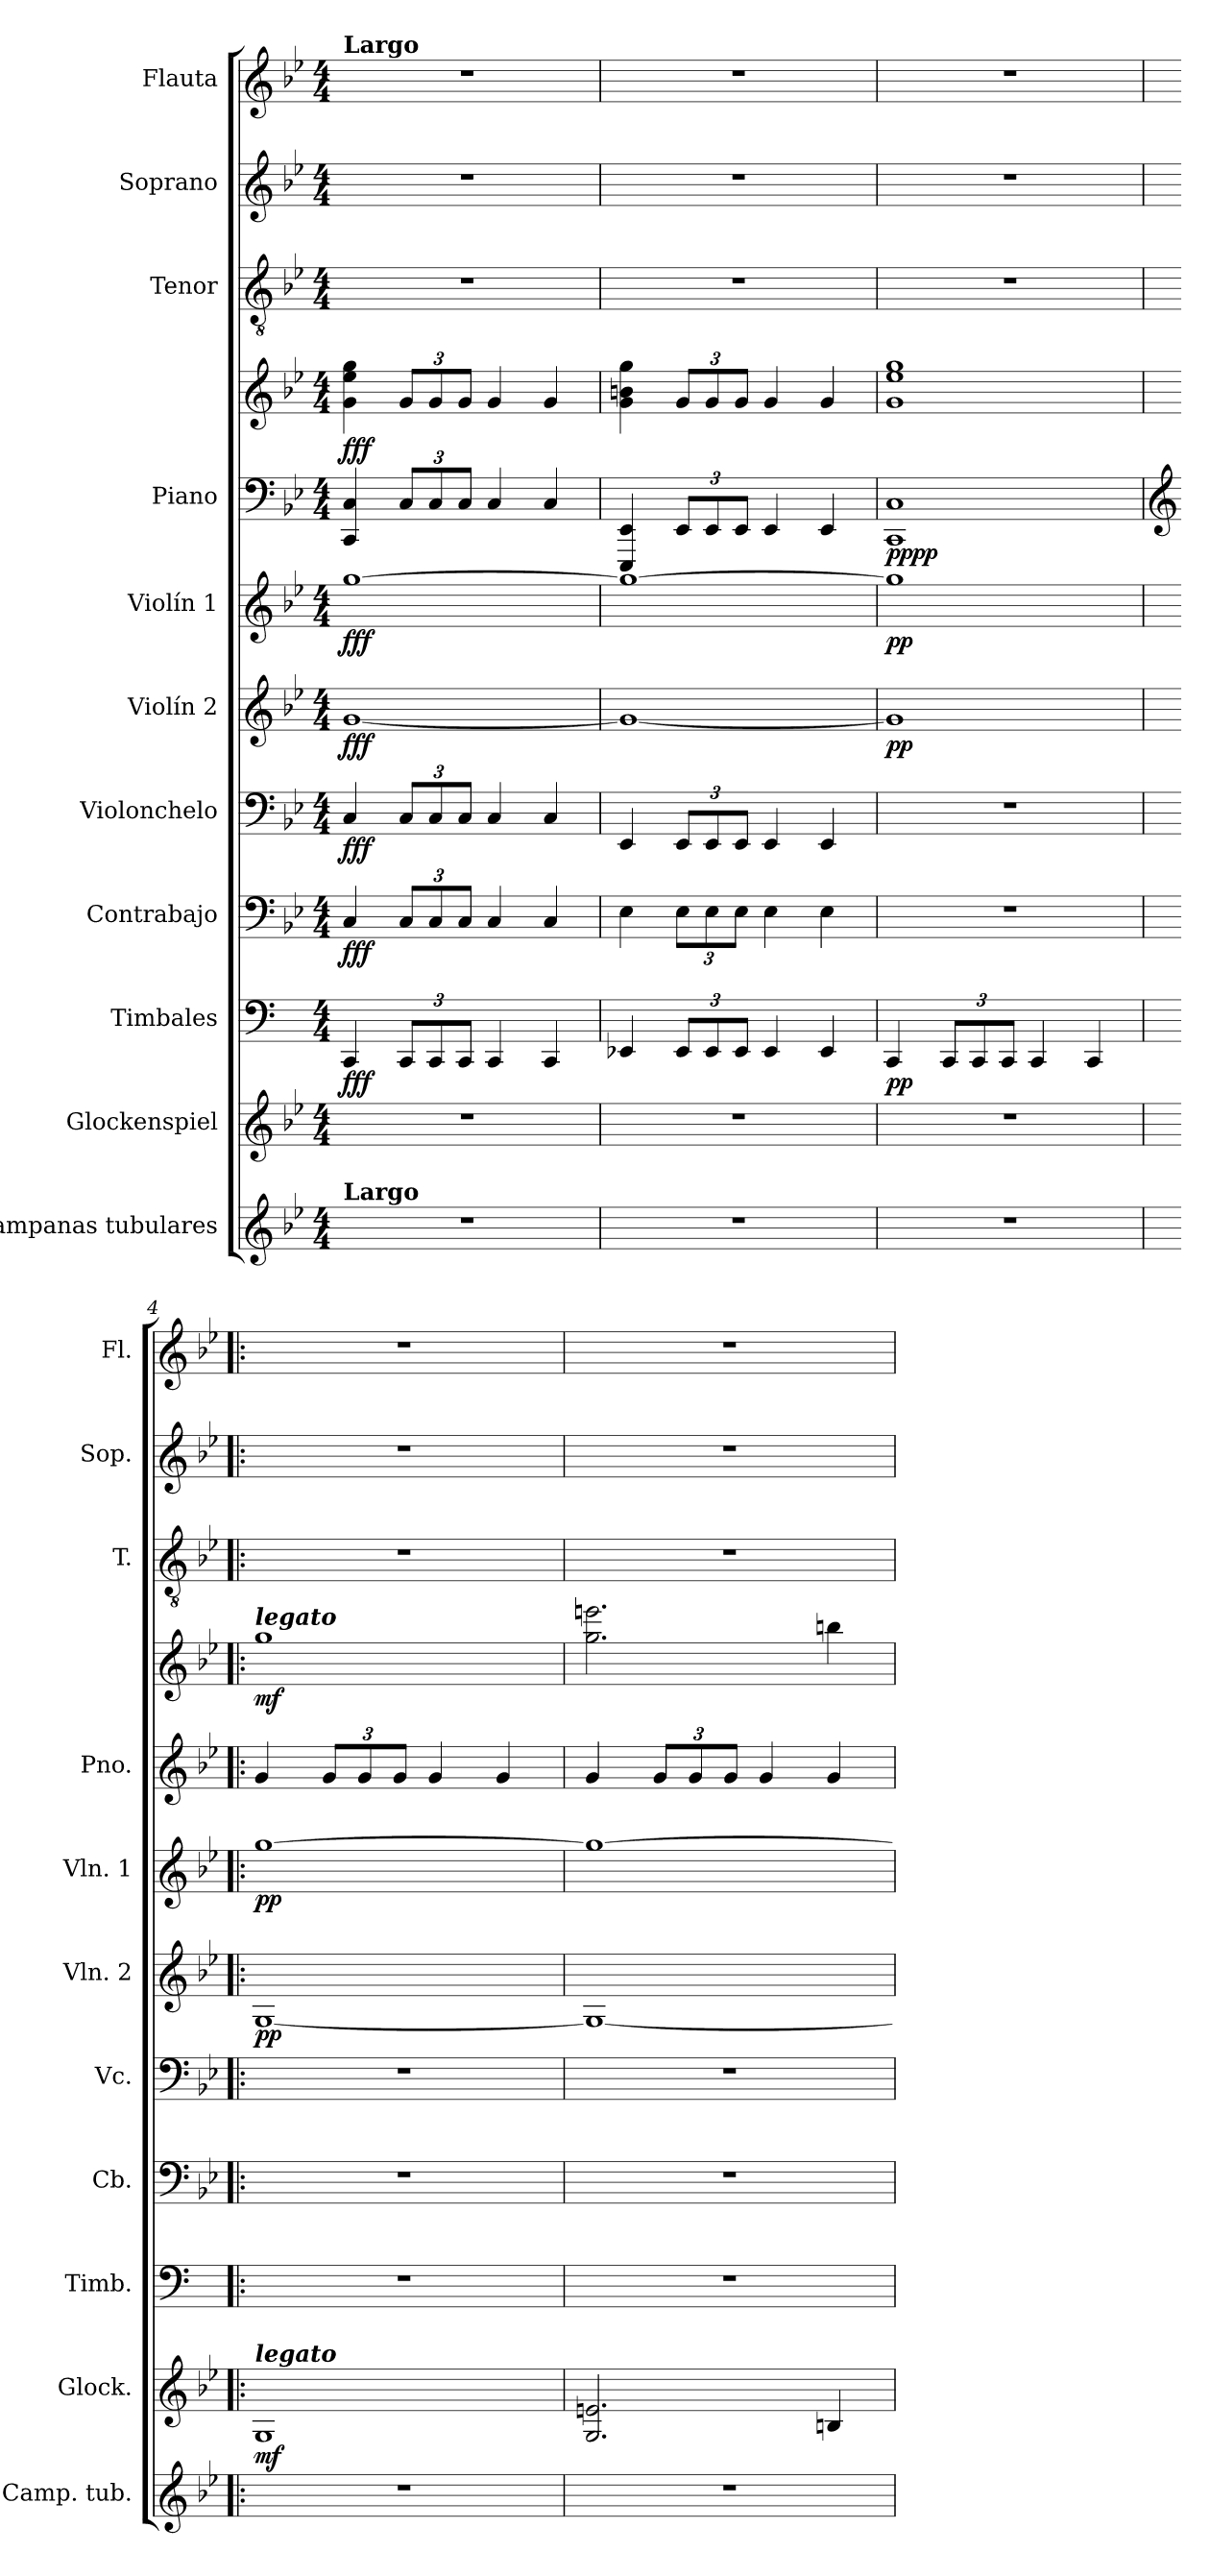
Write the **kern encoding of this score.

**kern	**kern	**dynam	**kern	**dynam	**kern	**dynam	**kern	**dynam	**kern	**dynam	**kern	**dynam	**kern	**kern	**dynam	**kern	**kern	**kern
*part11	*part10	*part10	*part9	*part9	*part8	*part8	*part7	*part7	*part6	*part6	*part5	*part5	*part4	*part4	*part4	*part3	*part2	*part1
*staff12	*staff11	*staff11	*staff10	*staff10	*staff9	*staff9	*staff8	*staff8	*staff7	*staff7	*staff6	*staff6	*staff5	*staff4	*staff4/5	*staff3	*staff2	*staff1
*I"Campanas tubulares	*I"Glockenspiel	*	*I"Timbales	*	*I"Contrabajo	*	*I"Violonchelo	*	*I"Violín 2	*	*I"Violín 1	*	*I"Piano	*	*	*I"Tenor	*I"Soprano	*I"Flauta
*I'Camp. tub.	*I'Glock.	*	*I'Timb.	*	*I'Cb.	*	*I'Vc.	*	*I'Vln. 2	*	*I'Vln. 1	*	*I'Pno.	*	*	*I'T.	*I'Sop.	*I'Fl.
*clefG2	*clefG2	*	*clefF4	*	*clefF4	*	*clefF4	*	*clefG2	*	*clefG2	*	*clefF4	*clefG2	*	*clefGv2	*clefG2	*clefG2
*	*ITrd-14c-24	*	*	*	*ITrd7c12	*	*	*	*	*	*	*	*	*	*	*ITrd7c12	*	*
*k[b-e-]	*k[b-e-]	*	*k[]	*	*k[b-e-]	*	*k[b-e-]	*	*k[b-e-]	*	*k[b-e-]	*	*k[b-e-]	*k[b-e-]	*	*k[b-e-]	*k[b-e-]	*k[b-e-]
*B-:	*B-:	*	*	*	*B-:	*	*B-:	*	*B-:	*	*B-:	*	*B-:	*B-:	*	*B-:	*B-:	*B-:
*M4/4	*M4/4	*	*M4/4	*	*M4/4	*	*M4/4	*	*M4/4	*	*M4/4	*	*M4/4	*M4/4	*	*M4/4	*M4/4	*M4/4
*MM50	*MM50	*	*MM50	*	*MM50	*	*MM50	*	*MM50	*	*MM50	*	*MM50	*MM50	*	*MM50	*MM50	*MM50
=1	=1	=1	=1	=1	=1	=1	=1	=1	=1	=1	=1	=1	=1	=1	=1	=1	=1	=1
!	!	!	!	!	!	!	!	!	!	!	!	!	!	!	!	!	!	!LO:TX:a:B:t=Largo
!LO:TX:a:B:t=Largo	!	!	!	!	!	!	!	!	!	!	!	!	!	!	!	!	!	!
!	!	!	!	!LO:DY:b	!	!LO:DY:b	!	!LO:DY:b	!	!LO:DY:b	!	!LO:DY:b	!	!	!LO:DY:b	!	!	!
1r	1r	.	4CC/	fff	4CC/	fff	4C/	fff	[1g	fff	[1gg	fff	4CC/ 4C/	4g\ 4ee-\ 4gg\	fff	1r	1r	1r
*	*	*	*Xbrackettup	*	*Xbrackettup	*	*Xbrackettup	*	*	*	*	*	*Xbrackettup	*Xbrackettup	*	*	*	*
.	.	.	12CC/L	.	12CC/L	.	12C/L	.	.	.	.	.	12C/L	12g/L	.	.	.	.
.	.	.	12CC/	.	12CC/	.	12C/	.	.	.	.	.	12C/	12g/	.	.	.	.
.	.	.	12CC/J	.	12CC/J	.	12C/J	.	.	.	.	.	12C/J	12g/J	.	.	.	.
.	.	.	4CC/	.	4CC/	.	4C/	.	.	.	.	.	4C/	4g/	.	.	.	.
.	.	.	4CC/	.	4CC/	.	4C/	.	.	.	.	.	4C/	4g/	.	.	.	.
=2	=2	=2	=2	=2	=2	=2	=2	=2	=2	=2	=2	=2	=2	=2	=2	=2	=2	=2
1r	1r	.	4EE-X/	.	4EE-\	.	4EE-/	.	1g_	.	1gg_	.	4EEE-/ 4EE-/	4g\ 4bn\ 4gg\	.	1r	1r	1r
.	.	.	12EE-/L	.	12EE-\L	.	12EE-/L	.	.	.	.	.	12EE-/L	12g/L	.	.	.	.
.	.	.	12EE-/	.	12EE-\	.	12EE-/	.	.	.	.	.	12EE-/	12g/	.	.	.	.
.	.	.	12EE-/J	.	12EE-\J	.	12EE-/J	.	.	.	.	.	12EE-/J	12g/J	.	.	.	.
.	.	.	4EE-/	.	4EE-\	.	4EE-/	.	.	.	.	.	4EE-/	4g/	.	.	.	.
.	.	.	4EE-/	.	4EE-\	.	4EE-/	.	.	.	.	.	4EE-/	4g/	.	.	.	.
=3	=3	=3	=3	=3	=3	=3	=3	=3	=3	=3	=3	=3	=3	=3	=3	=3	=3	=3
!	!	!	!	!LO:DY:b	!	!	!	!	!	!LO:DY:b	!	!LO:DY:b	!	!	!LO:DY:b=2	!	!	!
!	!	!	!	!	!	!	!	!	!	!	!	!	!	!	!LO:DY:n=1:b	!	!	!
1r	1r	.	4CC/	pp	1r	.	1r	.	1g]	pp	1gg]	pp	1CC 1C	1g 1ee- 1gg	pp pp	1r	1r	1r
.	.	.	12CC/L	.	.	.	.	.	.	.	.	.	.	.	.	.	.	.
.	.	.	12CC/	.	.	.	.	.	.	.	.	.	.	.	.	.	.	.
.	.	.	12CC/J	.	.	.	.	.	.	.	.	.	.	.	.	.	.	.
.	.	.	4CC/	.	.	.	.	.	.	.	.	.	.	.	.	.	.	.
.	.	.	4CC/	.	.	.	.	.	.	.	.	.	.	.	.	.	.	.
=4!|:	=4!|:	=4!|:	=4!|:	=4!|:	=4!|:	=4!|:	=4!|:	=4!|:	=4!|:	=4!|:	=4!|:	=4!|:	=4!|:	=4!|:	=4!|:	=4!|:	=4!|:	=4!|:
*	*	*	*	*	*	*	*	*	*	*	*	*	*clefG2	*	*	*	*	*
!	!	!	!	!	!	!	!	!	!	!	!	!	!	!LO:TX:a:Bi:t=legato	!	!	!	!
!	!LO:TX:a:Bi:t=legato	!	!	!	!	!	!	!	!	!	!	!	!	!	!	!	!	!
!	!	!LO:DY:b	!	!	!	!	!	!	!	!LO:DY:b	!	!LO:DY:b	!	!	!LO:DY:b	!	!	!
1r	1gg	mf	1r	.	1r	.	1r	.	[1G	pp	[1gg	pp	4g/	1gg	mf	1r	1r	1r
.	.	.	.	.	.	.	.	.	.	.	.	.	12g/L	.	.	.	.	.
.	.	.	.	.	.	.	.	.	.	.	.	.	12g/	.	.	.	.	.
.	.	.	.	.	.	.	.	.	.	.	.	.	12g/J	.	.	.	.	.
.	.	.	.	.	.	.	.	.	.	.	.	.	4g/	.	.	.	.	.
.	.	.	.	.	.	.	.	.	.	.	.	.	4g/	.	.	.	.	.
=5	=5	=5	=5	=5	=5	=5	=5	=5	=5	=5	=5	=5	=5	=5	=5	=5	=5	=5
1r	2.gg/ 2.eeen/	.	1r	.	1r	.	1r	.	1G_	.	1gg_	.	4g/	2.gg\ 2.eeen\	.	1r	1r	1r
.	.	.	.	.	.	.	.	.	.	.	.	.	12g/L	.	.	.	.	.
.	.	.	.	.	.	.	.	.	.	.	.	.	12g/	.	.	.	.	.
.	.	.	.	.	.	.	.	.	.	.	.	.	12g/J	.	.	.	.	.
.	.	.	.	.	.	.	.	.	.	.	.	.	4g/	.	.	.	.	.
.	4bbn/	.	.	.	.	.	.	.	.	.	.	.	4g/	4bbn\	.	.	.	.
=	=	=	=	=	=	=	=	=	=	=	=	=	=	=	=	=	=	=
*-	*-	*-	*-	*-	*-	*-	*-	*-	*-	*-	*-	*-	*-	*-	*-	*-	*-	*-
